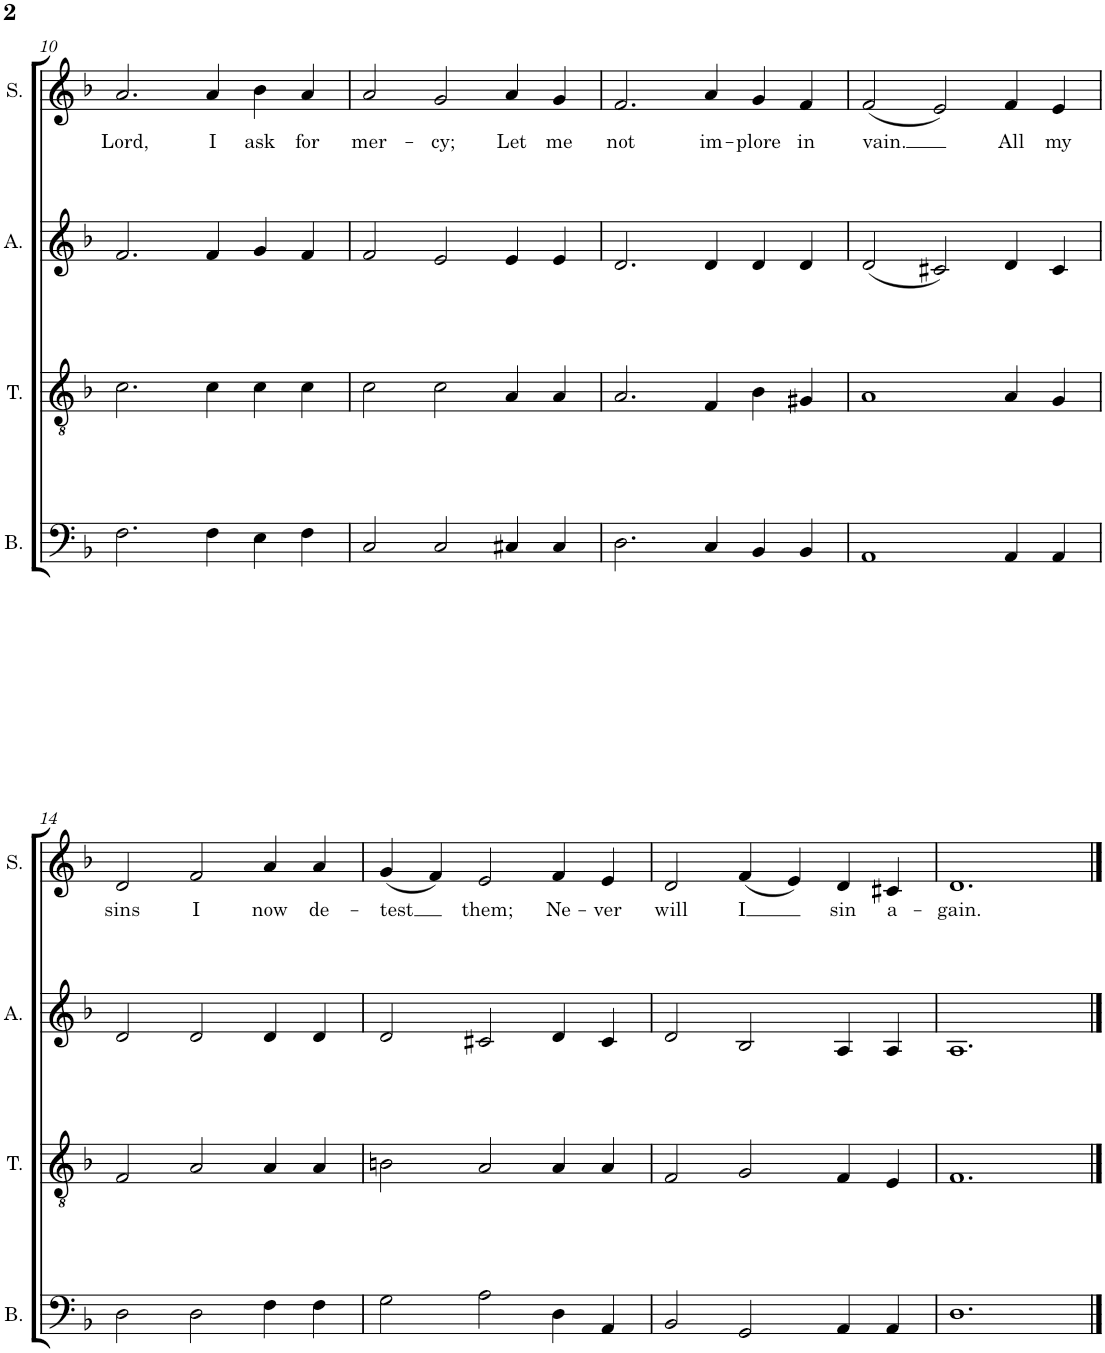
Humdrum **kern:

**kern	**kern	**kern	**kern	**text
*part4	*part3	*part2	*part1	*part1
*staff4	*staff3	*staff2	*staff1	*staff1
*I"Bass	*I"Tenor	*I"Alto	*I"Soprano	*
*I'B.	*I'T.	*I'A.	*I'S.	*
!!LO:PB:g=z
*clefF4	*clefGv2	*clefG2	*clefG2	*
*k[b-]	*k[b-]	*k[b-]	*k[b-]	*
*M3/2	*M3/2	*M3/2	*M3/2	*
=10	=10	=10	=10	=10
!	!	!	!	!LO:LY:b
2.F\	2.c\	2.f/	2.a/	Lord,
!	!	!	!	!LO:LY:b
4F\	4c\	4f/	4a/	I
!	!	!	!	!LO:LY:b
4E\	4c\	4g/	4b-\	ask
!	!	!	!	!LO:LY:b
4F\	4c\	4f/	4a/	for
=11	=11	=11	=11	=11
!	!	!	!	!LO:LY:b
2C/	2c\	2f/	2a/	mer-
!	!	!	!	!LO:LY:b
2C/	2c\	2e/	2g/	-cy;
!	!	!	!	!LO:LY:b
4C#X/	4A/	4e/	4a/	Let
!	!	!	!	!LO:LY:b
4C#/	4A/	4e/	4g/	me
=12	=12	=12	=12	=12
!	!	!	!	!LO:LY:b
2.D\	2.A/	2.d/	2.f/	not
!	!	!	!	!LO:LY:b
4C/	4F/	4d/	4a/	im-
!	!	!	!	!LO:LY:b
4BB-/	4B-\	4d/	4g/	-plore
!	!	!	!	!LO:LY:b
4BB-/	4G#X/	4d/	4f/	in
=13	=13	=13	=13	=13
!	!	!	!	!LO:LY:b
1AA	1A	(2d/	(2f/	vain.
.	.	2c#X/)	2e/)	.
!	!	!	!	!LO:LY:b
4AA/	4A/	4d/	4f/	All
!	!	!	!	!LO:LY:b
4AA/	4G/	4c#/	4e/	my
!!LO:LB:g=z
=14	=14	=14	=14	=14
!	!	!	!	!LO:LY:b
2D\	2F/	2d/	2d/	sins
!	!	!	!	!LO:LY:b
2D\	2A/	2d/	2f/	I
!	!	!	!	!LO:LY:b
4F\	4A/	4d/	4a/	now
!	!	!	!	!LO:LY:b
4F\	4A/	4d/	4a/	de-
=15	=15	=15	=15	=15
!	!	!	!	!LO:LY:b
2G\	2Bn\	2d/	(4g/	-test
.	.	.	4f/)	.
!	!	!	!	!LO:LY:b
2A\	2A/	2c#X/	2e/	them;
!	!	!	!	!LO:LY:b
4D\	4A/	4d/	4f/	Ne-
!	!	!	!	!LO:LY:b
4AA/	4A/	4c#/	4e/	-ver
=16	=16	=16	=16	=16
!	!	!	!	!LO:LY:b
2BB-/	2F/	2d/	2d/	will
!	!	!	!	!LO:LY:b
2GG/	2G/	2B-/	(4f/	I
.	.	.	4e/)	.
!	!	!	!	!LO:LY:b
4AA/	4F/	4A/	4d/	sin
!	!	!	!	!LO:LY:b
4AA/	4E/	4A/	4c#X/	a-
=17	=17	=17	=17	=17
!	!	!	!	!LO:LY:b
1.D	1.F	1.A	1.d	-gain.
==	==	==	==	==
*-	*-	*-	*-	*-
